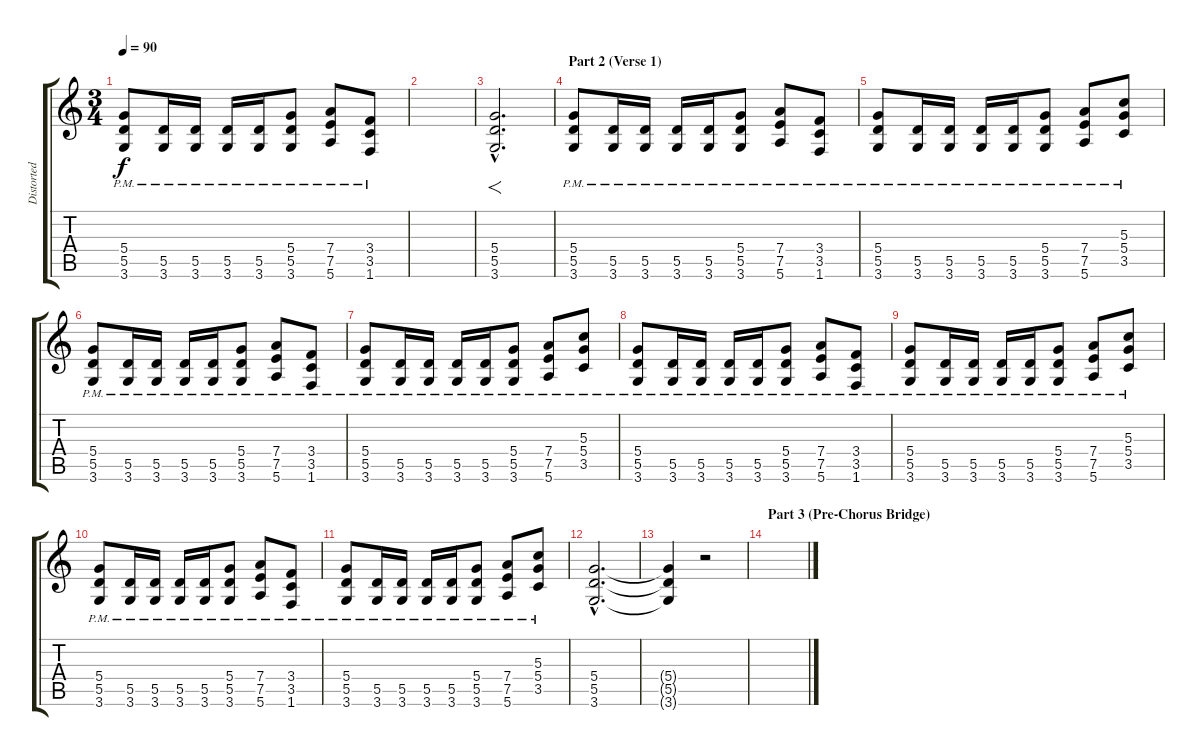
\track ("Distorted Guitar I" "Distorted ") {instrument distortionguitar}
\staff {score tabs}
\tuning (E4 B3 G3 D3 A2 E2) {hide}
\ts (3 4)
\tempo 90
\clef g2
\ks c
(5.4{pm} 5.5{pm} 3.6).8{dy f} (5.5{pm} 3.6).16 (5.5{pm} 3.6).16 (5.5{pm} 3.6).16 (5.5{pm} 3.6).16 (5.4{pm} 5.5{pm} 3.6).8 (7.4{pm} 7.5{pm} 5.6).8 (3.4{pm} 3.5{pm} 1.6).8 |
|
(5.4{hac} 5.5{hac} 3.6{hac}).2{f d} |
\section ("" "Part 2 (Verse 1)")
(5.4{pm} 5.5{pm} 3.6).8 (5.5{pm} 3.6).16 (5.5{pm} 3.6).16 (5.5{pm} 3.6).16 (5.5{pm} 3.6).16 (5.4{pm} 5.5{pm} 3.6).8 (7.4{pm} 7.5{pm} 5.6).8 (3.4{pm} 3.5{pm} 1.6).8 |
(5.4{pm} 5.5{pm} 3.6).8 (5.5{pm} 3.6).16 (5.5{pm} 3.6).16 (5.5{pm} 3.6).16 (5.5{pm} 3.6).16 (5.4{pm} 5.5{pm} 3.6).8 (7.4{pm} 7.5{pm} 5.6).8 (5.3{pm} 5.4{pm} 3.5).8 |
(5.4{pm} 5.5{pm} 3.6).8 (5.5{pm} 3.6).16 (5.5{pm} 3.6).16 (5.5{pm} 3.6).16 (5.5{pm} 3.6).16 (5.4{pm} 5.5{pm} 3.6).8 (7.4{pm} 7.5{pm} 5.6).8 (3.4{pm} 3.5{pm} 1.6).8 |
(5.4{pm} 5.5{pm} 3.6).8 (5.5{pm} 3.6).16 (5.5{pm} 3.6).16 (5.5{pm} 3.6).16 (5.5{pm} 3.6).16 (5.4{pm} 5.5{pm} 3.6).8 (7.4{pm} 7.5{pm} 5.6).8 (5.3{pm} 5.4{pm} 3.5).8 |
(5.4{pm} 5.5{pm} 3.6).8 (5.5{pm} 3.6).16 (5.5{pm} 3.6).16 (5.5{pm} 3.6).16 (5.5{pm} 3.6).16 (5.4{pm} 5.5{pm} 3.6).8 (7.4{pm} 7.5{pm} 5.6).8 (3.4{pm} 3.5{pm} 1.6).8 |
(5.4{pm} 5.5{pm} 3.6).8 (5.5{pm} 3.6).16 (5.5{pm} 3.6).16 (5.5{pm} 3.6).16 (5.5{pm} 3.6).16 (5.4{pm} 5.5{pm} 3.6).8 (7.4{pm} 7.5{pm} 5.6).8 (5.3{pm} 5.4{pm} 3.5).8 |
(5.4{pm} 5.5{pm} 3.6).8 (5.5{pm} 3.6).16 (5.5{pm} 3.6).16 (5.5{pm} 3.6).16 (5.5{pm} 3.6).16 (5.4{pm} 5.5{pm} 3.6).8 (7.4{pm} 7.5{pm} 5.6).8 (3.4{pm} 3.5{pm} 1.6).8 |
(5.4{pm} 5.5{pm} 3.6).8 (5.5{pm} 3.6).16 (5.5{pm} 3.6).16 (5.5{pm} 3.6).16 (5.5{pm} 3.6).16 (5.4{pm} 5.5{pm} 3.6).8 (7.4{pm} 7.5{pm} 5.6).8 (5.3{pm} 5.4{pm} 3.5).8 |
(5.4{hac} 5.5{hac} 3.6{hac}).2{d} |
(5.4{t} 5.5{t} 3.6{t}).4 r.2 |
\section ("" "Part 3 (Pre-Chorus Bridge)")
